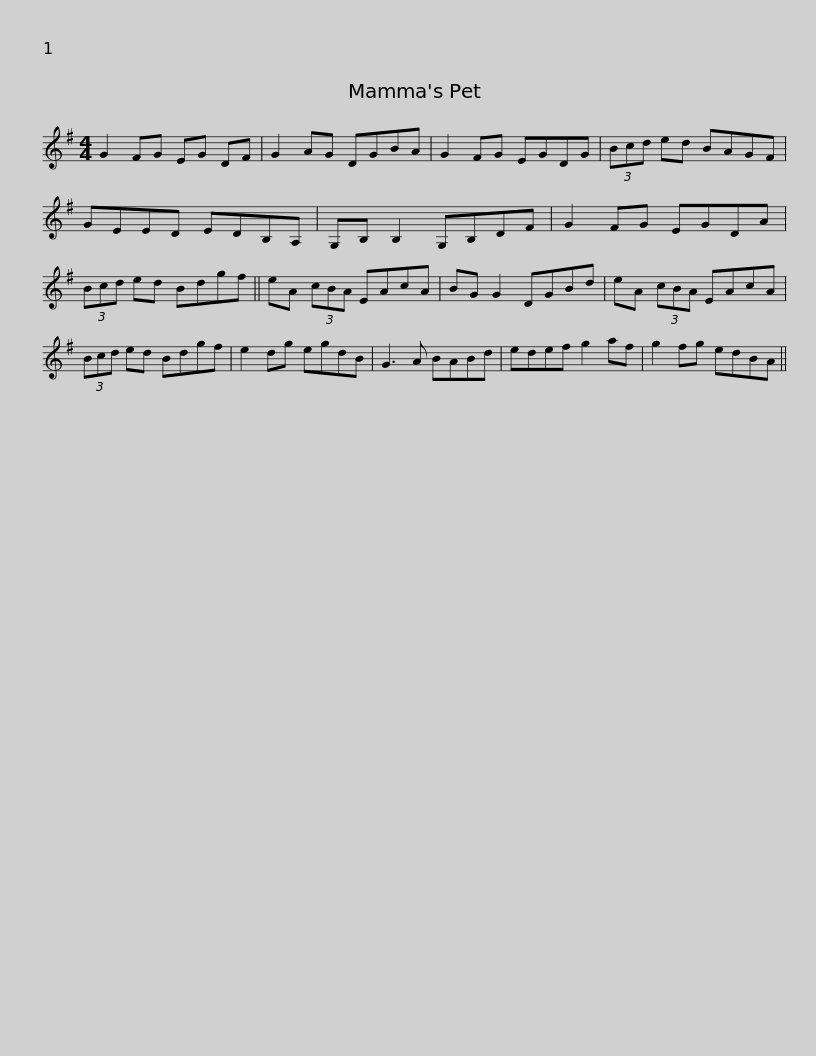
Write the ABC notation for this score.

X:1
L:1/8
M:4/4
I:linebreak $
K:G
V:1 treble
V:1
 G2 FG EG DF | G2 AG DGBA | G2 FG EGDG | (3Bcd ed BAGF | GEED EDB,A, |$ %5
 G,B, B,2 G,B,DF | G2 FG EGDA | (3Bcd ed Bdgf || eA (3cBA EAcA | BG G2 DGBd |$ %10
 eA (3cBA EAcA | (3Bcd ed Bdgf | e2 dg egdB | G3 A BABd | edef g2 af | %15
 g2 fg edBA || %16
